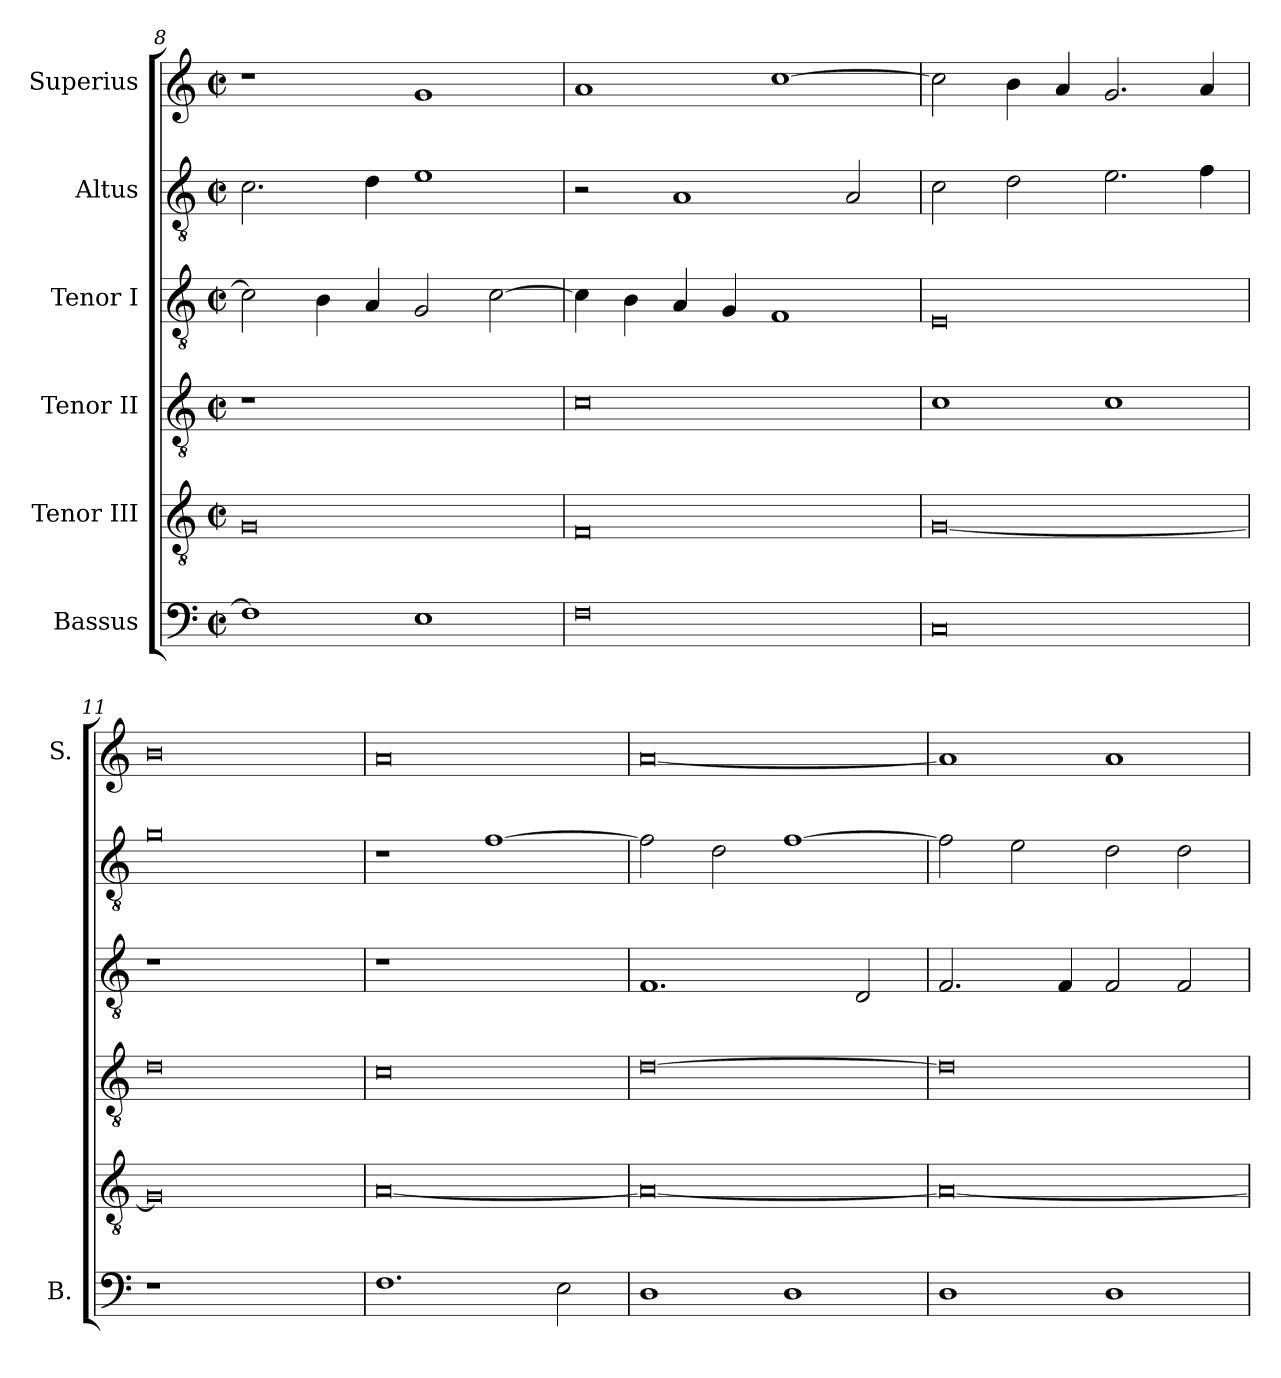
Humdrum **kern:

**kern	**kern	**kern	**kern	**kern	**kern
*part6	*part5	*part4	*part3	*part2	*part1
*staff6	*staff5	*staff4	*staff3	*staff2	*staff1
*I"Bassus	*I"Tenor III	*I"Tenor II	*I"Tenor I	*I"Altus	*I"Superius
*I'B.	*	*	*	*	*I'S.
*clefF4	*clefGv2	*clefGv2	*clefGv2	*clefGv2	*clefG2
*	*ITrd7c12	*ITrd7c12	*ITrd7c12	*ITrd7c12	*
*k[]	*k[]	*k[]	*k[]	*k[]	*k[]
*C:	*C:	*C:	*C:	*C:	*C:
*M2/2	*M2/2	*M2/2	*M2/2	*M2/2	*M2/2
*met(c|)	*met(c|)	*met(c|)	*met(c|)	*met(c|)	*met(c|)
=8	=8	=8	=8	=8	=8
!	!	!LO:N:vis=1	!	!	!
1Fi]	0GGi	1r	2Ci\]	2.Ci\	1r
.	.	.	4BBi\	.	.
.	.	.	4AAi/	4Di\	.
1Ei	.	1ryy	2GGi/	1Ei	1gi
.	.	.	[>2Ci\	.	.
=9	=9	=9	=9	=9	=9
0Fi	0FFi	0Ci	4Ci\]	2r	1ai
.	.	.	4BBi\	.	.
.	.	.	4AAi/	1AAi	.
.	.	.	4GGi/	.	.
.	.	.	1FFi	.	[>1cci
.	.	.	.	2AAi/	.
=10	=10	=10	=10	=10	=10
0Ci	[<0GGi	1Ci	0EEi	2Ci\	2cci\]
.	.	.	.	2Di\	4bi\
.	.	.	.	.	4ai/
.	.	1Ci	.	2.Ei\	2.gi/
.	.	.	.	4Fi\	4ai/
!!LO:PB:g=z
=11	=11	=11	=11	=11	=11
!LO:N:vis=1	!	!	!LO:N:vis=1	!	!
1r	0GGi]	0Di	1r	0Gi	0bi
1ryy	.	.	1ryy	.	.
=12	=12	=12	=12	=12	=12
!	!	!	!LO:N:vis=1	!	!
1.Fi	[<0AAi	0Ci	1r	1r	0ai
.	.	.	1ryy	[>1Fi	.
2Ei\	.	.	.	.	.
=13	=13	=13	=13	=13	=13
1Di	0AAi_<	[>0Di	1.FFi	2Fi\]	[<0ai
.	.	.	.	2Di\	.
1Di	.	.	.	[>1Fi	.
.	.	.	2DDi/	.	.
=14	=14	=14	=14	=14	=14
1Di	0AAi_<	0Di]	2.FFi/	2Fi\]	1ai]
.	.	.	.	2Ei\	.
.	.	.	4FFi/	.	.
1Di	.	.	2FFi/	2Di\	1ai
.	.	.	2FFi/	2Di\	.
=	=	=	=	=	=
*-	*-	*-	*-	*-	*-
